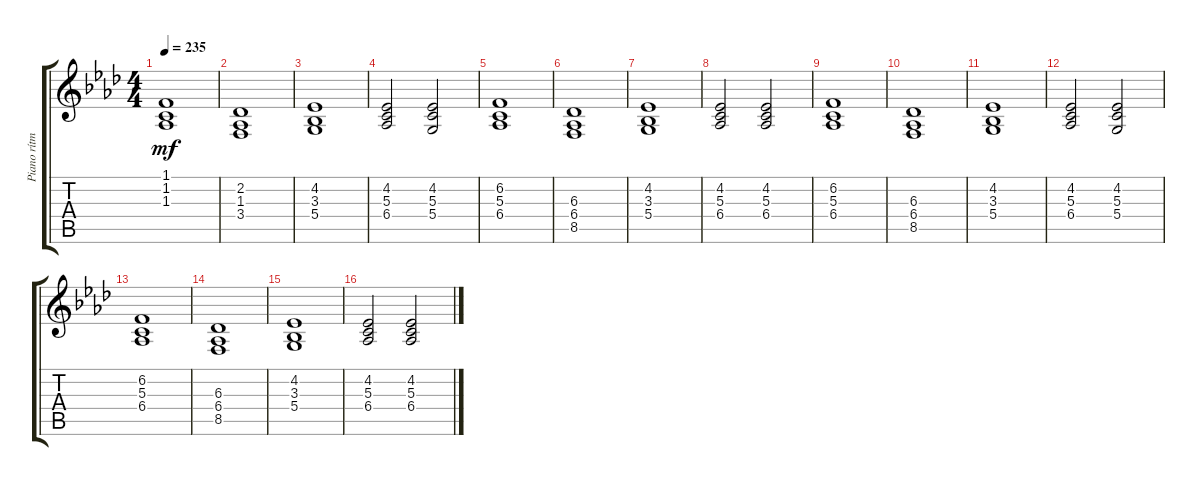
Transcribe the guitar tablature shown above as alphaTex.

\track ("Piano rítmico" "Piano rítm") {instrument acousticgrandpiano}
\staff {score tabs}
\tuning (E4 B3 G3 D3 A2 E2) {hide}
\ts (4 4)
\tempo 235
\clef g2
\ks ab
(1.1 1.2 1.3).1{dy mf} |
(2.2 1.3 3.4).1 |
(4.2 3.3 5.4).1 |
(4.2 5.3 6.4).2 (4.2 5.3 5.4).2 |
(6.2 5.3 6.4).1 |
(6.3 6.4 8.5).1 |
(4.2 3.3 5.4).1 |
(4.2 5.3 6.4).2 (4.2 5.3 6.4).2 |
(6.2 5.3 6.4).1 |
(6.3 6.4 8.5).1 |
(4.2 3.3 5.4).1 |
(4.2 5.3 6.4).2 (4.2 5.3 5.4).2 |
(6.2 5.3 6.4).1 |
(6.3 6.4 8.5).1 |
(4.2 3.3 5.4).1 |
(4.2 5.3 6.4).2 (4.2 5.3 6.4).2
